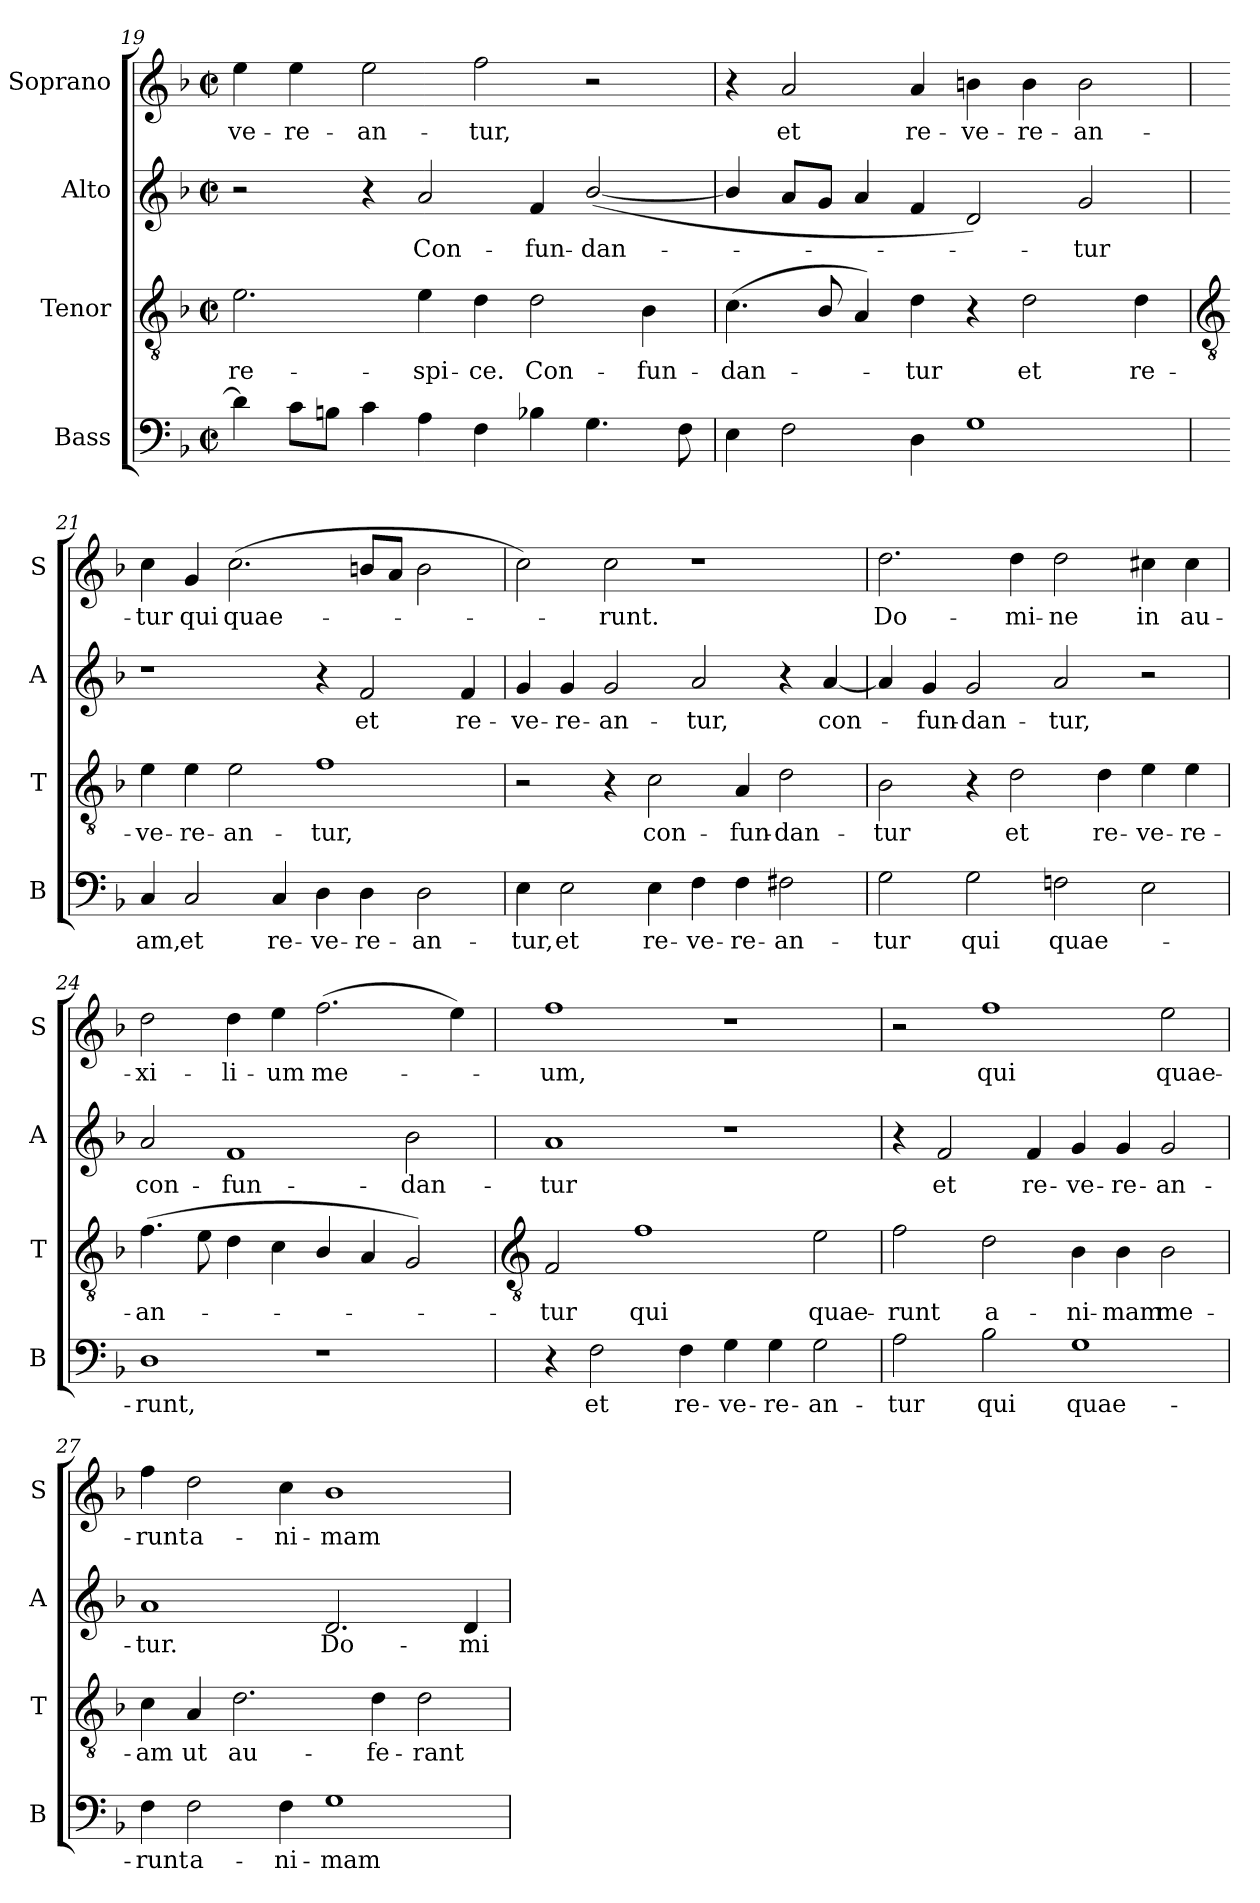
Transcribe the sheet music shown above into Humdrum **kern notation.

**kern	**text	**kern	**text	**kern	**text	**kern	**text
*part4	*part4	*part3	*part3	*part2	*part2	*part1	*part1
*staff4	*staff4	*staff3	*staff3	*staff2	*staff2	*staff1	*staff1
*I"Bass	*	*I"Tenor	*	*I"Alto	*	*I"Soprano	*
*I'B	*	*I'T	*	*I'A	*	*I'S	*
*clefF4	*	*clefGv2	*	*clefG2	*	*clefG2	*
*k[b-]	*	*k[b-]	*	*k[b-]	*	*k[b-]	*
*F:	*	*F:	*	*F:	*	*F:	*
*M4/2	*	*M4/2	*	*M4/2	*	*M4/2	*
*met(c|)	*	*met(c|)	*	*met(c|)	*	*met(c|)	*
=19	=19	=19	=19	=19	=19	=19	=19
!	!	!	!LO:LY:b	!	!	!	!LO:LY:b
4d]	.	2.e	re-	2r	.	4ee	-ve-
!	!	!	!	!	!	!	!LO:LY:b
8cL	.	.	.	.	.	4ee	-re-
8BnJ	.	.	.	.	.	.	.
!	!	!	!	!	!	!	!LO:LY:b
4c	.	.	.	4r	.	2ee	-an-
!	!	!	!LO:LY:b	!	!LO:LY:b	!	!
4A	.	4e	-spi-	2a	Con-	.	.
!	!	!	!LO:LY:b	!	!	!	!LO:LY:b
4F	.	4d	-ce.	.	.	2ff	-tur,
!	!	!	!LO:LY:b	!	!LO:LY:b	!	!
4B-X	.	2d	Con-	4f	-fun-	.	.
!	!	!	!	!	!LO:LY:b	!	!
4.G	.	.	.	(<[2b-/	-dan-	2r	.
!	!	!	!LO:LY:b	!	!	!	!
.	.	4B-	-fun-	.	.	.	.
8F	.	.	.	.	.	.	.
=20	=20	=20	=20	=20	=20	=20	=20
!	!	!	!LO:LY:b	!	!	!	!
4E	.	(<4.c	-dan-	4b-/]	.	4r	.
!	!	!	!	!	!	!	!LO:LY:b
2F	.	.	.	8aL	.	2a	et
.	.	8B-/	.	8gJ	.	.	.
.	.	4A)	.	4a	.	.	.
!	!	!	!LO:LY:b	!	!	!	!LO:LY:b
4D	.	4d	tur	4f	.	4a	re-
!	!	!	!	!	!	!	!LO:LY:b
1G	.	4r	.	2d)	.	4bn	-ve-
!	!	!	!LO:LY:b	!	!	!	!LO:LY:b
.	.	2d	et	.	.	4b	-re-
!	!	!	!	!	!LO:LY:b	!	!LO:LY:b
.	.	.	.	2g	tur	2b	-an-
!	!	!	!LO:LY:b	!	!	!	!
.	.	4d	re-	.	.	.	.
!!LO:LB:g=z
=21	=21	=21	=21	=21	=21	=21	=21
*	*	*clefGv2	*	*	*	*	*
!	!LO:LY:b	!	!LO:LY:b	!	!	!	!LO:LY:b
4C	am,	4e	-ve-	1r	.	4cc	-tur
!	!LO:LY:b	!	!LO:LY:b	!	!	!	!LO:LY:b
2C	et	4e	-re-	.	.	4g	qui
!	!	!	!LO:LY:b	!	!	!	!LO:LY:b
.	.	2e	-an-	.	.	(>2.cc	quae-
!	!LO:LY:b	!	!	!	!	!	!
4C	re-	.	.	.	.	.	.
!	!LO:LY:b	!	!LO:LY:b	!	!	!	!
4D	-ve-	1f	-tur,	4r	.	.	.
!	!LO:LY:b	!	!	!	!LO:LY:b	!	!
4D	-re-	.	.	2f	et	8bnL	.
.	.	.	.	.	.	8aJ	.
!	!LO:LY:b	!	!	!	!	!	!
2D	-an-	.	.	.	.	2b	.
!	!	!	!	!	!LO:LY:b	!	!
.	.	.	.	4f	re-	.	.
=22	=22	=22	=22	=22	=22	=22	=22
!	!LO:LY:b	!	!	!	!LO:LY:b	!	!
4E	-tur,	2r	.	4g	-ve-	2cc)	.
!	!LO:LY:b	!	!	!	!LO:LY:b	!	!
2E	et	.	.	4g	-re-	.	.
!	!	!	!	!	!LO:LY:b	!	!LO:LY:b
.	.	4r	.	2g	-an-	2cc	runt.
!	!LO:LY:b	!	!LO:LY:b	!	!	!	!
4E	re-	2c	con-	.	.	.	.
!	!LO:LY:b	!	!	!	!LO:LY:b	!	!
4F	-ve-	.	.	2a	-tur,	1r	.
!	!LO:LY:b	!	!LO:LY:b	!	!	!	!
4F	-re-	4A	-fun-	.	.	.	.
!	!LO:LY:b	!	!LO:LY:b	!	!	!	!
2F#X	-an-	2d	-dan-	4r	.	.	.
!	!	!	!	!	!LO:LY:b	!	!
.	.	.	.	[4a	con-	.	.
=23	=23	=23	=23	=23	=23	=23	=23
!	!LO:LY:b	!	!LO:LY:b	!	!	!	!LO:LY:b
2G	-tur	2B-	-tur	4a]	.	2.dd	Do-
!	!	!	!	!	!LO:LY:b	!	!
.	.	.	.	4g	fun-	.	.
!	!LO:LY:b	!	!	!	!LO:LY:b	!	!
2G	qui	4r	.	2g	-dan-	.	.
!	!	!	!LO:LY:b	!	!	!	!LO:LY:b
.	.	2d	et	.	.	4dd	-mi-
!	!LO:LY:b	!	!	!	!LO:LY:b	!	!LO:LY:b
2Fn	quae-	.	.	2a	-tur,	2dd	-ne
!	!	!	!LO:LY:b	!	!	!	!
.	.	4d	re-	.	.	.	.
!	!	!	!LO:LY:b	!	!	!	!LO:LY:b
2E	.	4e	-ve-	2r	.	4cc#X	in
!	!	!	!LO:LY:b	!	!	!	!LO:LY:b
.	.	4e	-re-	.	.	4cc#	au-
=24	=24	=24	=24	=24	=24	=24	=24
!	!LO:LY:b	!	!LO:LY:b	!	!LO:LY:b	!	!LO:LY:b
1D	runt,	(<4.f	-an-	2a	con-	2dd	-xi-
.	.	8e	.	.	.	.	.
!	!	!	!	!	!LO:LY:b	!	!LO:LY:b
.	.	4d	.	1f	-fun-	4dd	-li-
!	!	!	!	!	!	!	!LO:LY:b
.	.	4c	.	.	.	4ee	-um
!	!	!	!	!	!	!	!LO:LY:b
1r	.	4B-/	.	.	.	(>2.ff	me-
.	.	4A	.	.	.	.	.
!	!	!	!	!	!LO:LY:b	!	!
.	.	2G)	.	2b-	-dan-	.	.
.	.	.	.	.	.	4ee)	.
!!LO:LB:g=z
=25	=25	=25	=25	=25	=25	=25	=25
*	*	*clefGv2	*	*	*	*	*
!	!	!	!LO:LY:b	!	!LO:LY:b	!	!LO:LY:b
4r	.	2F	tur	1a	-tur	1ff	um,
!	!LO:LY:b	!	!	!	!	!	!
2F	et	.	.	.	.	.	.
!	!	!	!LO:LY:b	!	!	!	!
.	.	1f	qui	.	.	.	.
!	!LO:LY:b	!	!	!	!	!	!
4F	re-	.	.	.	.	.	.
!	!LO:LY:b	!	!	!	!	!	!
4G	-ve-	.	.	1r	.	1r	.
!	!LO:LY:b	!	!	!	!	!	!
4G	-re-	.	.	.	.	.	.
!	!LO:LY:b	!	!LO:LY:b	!	!	!	!
2G	-an-	2e	quae-	.	.	.	.
=26	=26	=26	=26	=26	=26	=26	=26
!	!LO:LY:b	!	!LO:LY:b	!	!	!	!
2A	-tur	2f	-runt	4r	.	2r	.
!	!	!	!	!	!LO:LY:b	!	!
.	.	.	.	2f	et	.	.
!	!LO:LY:b	!	!LO:LY:b	!	!	!	!LO:LY:b
2B-	qui	2d	a-	.	.	1ff	qui
!	!	!	!	!	!LO:LY:b	!	!
.	.	.	.	4f	re-	.	.
!	!LO:LY:b	!	!LO:LY:b	!	!LO:LY:b	!	!
1G	quae-	4B-	-ni-	4g	-ve-	.	.
!	!	!	!LO:LY:b	!	!LO:LY:b	!	!
.	.	4B-	-mam	4g	-re-	.	.
!	!	!	!LO:LY:b	!	!LO:LY:b	!	!LO:LY:b
.	.	2B-	me-	2g	-an-	2ee	quae-
=27	=27	=27	=27	=27	=27	=27	=27
!	!LO:LY:b	!	!LO:LY:b	!	!LO:LY:b	!	!LO:LY:b
4F	-runt	4c	-am	1a	-tur.	4ff	-runt
!	!LO:LY:b	!	!LO:LY:b	!	!	!	!LO:LY:b
2F	a-	4A	ut	.	.	2dd	a-
!	!	!	!LO:LY:b	!	!	!	!
.	.	2.d	au-	.	.	.	.
!	!LO:LY:b	!	!	!	!	!	!LO:LY:b
4F	-ni-	.	.	.	.	4cc	-ni-
!	!LO:LY:b	!	!	!	!LO:LY:b	!	!LO:LY:b
1G	-mam	.	.	2.d	Do-	1b-	-mam
!	!	!	!LO:LY:b	!	!	!	!
.	.	4d	-fe-	.	.	.	.
!	!	!	!LO:LY:b	!	!	!	!
.	.	2d	-rant	.	.	.	.
!	!	!	!	!	!LO:LY:b	!	!
.	.	.	.	4d	-mi-	.	.
=	=	=	=	=	=	=	=
*-	*-	*-	*-	*-	*-	*-	*-
